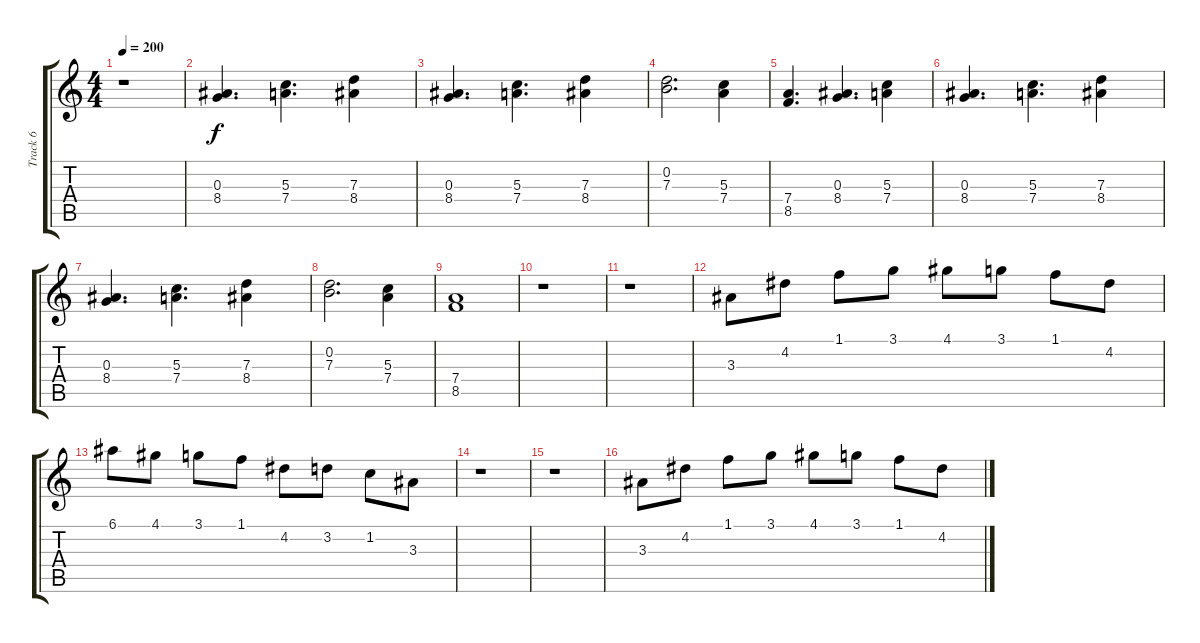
\track ("Track 6" "Track 6") {instrument overdrivenguitar}
\staff {score tabs}
\tuning (E4 B3 G3 D3 A2 E2) {hide}
\ts (4 4)
\tempo 200
\clef g2
\ks c
r.1{dy f} |
(0.3 8.4).4{d} (5.3 7.4).4{d} (7.3 8.4).4 |
(0.3 8.4).4{d} (5.3 7.4).4{d} (7.3 8.4).4 |
(0.2 7.3).2{d} (5.3 7.4).4 |
(7.4 8.5).4{d} (0.3 8.4).4{d} (5.3 7.4).4 |
(0.3 8.4).4{d} (5.3 7.4).4{d} (7.3 8.4).4 |
(0.3 8.4).4{d} (5.3 7.4).4{d} (7.3 8.4).4 |
(0.2 7.3).2{d} (5.3 7.4).4 |
(7.4 8.5).1 |
r.1 |
r.1 |
3.3.8 4.2.8 1.1.8 3.1.8 4.1.8 3.1.8 1.1.8 4.2.8 |
6.1.8 4.1.8 3.1.8 1.1.8 4.2.8 3.2.8 1.2.8 3.3.8 |
r.1 |
r.1 |
3.3.8 4.2.8 1.1.8 3.1.8 4.1.8 3.1.8 1.1.8 4.2.8
